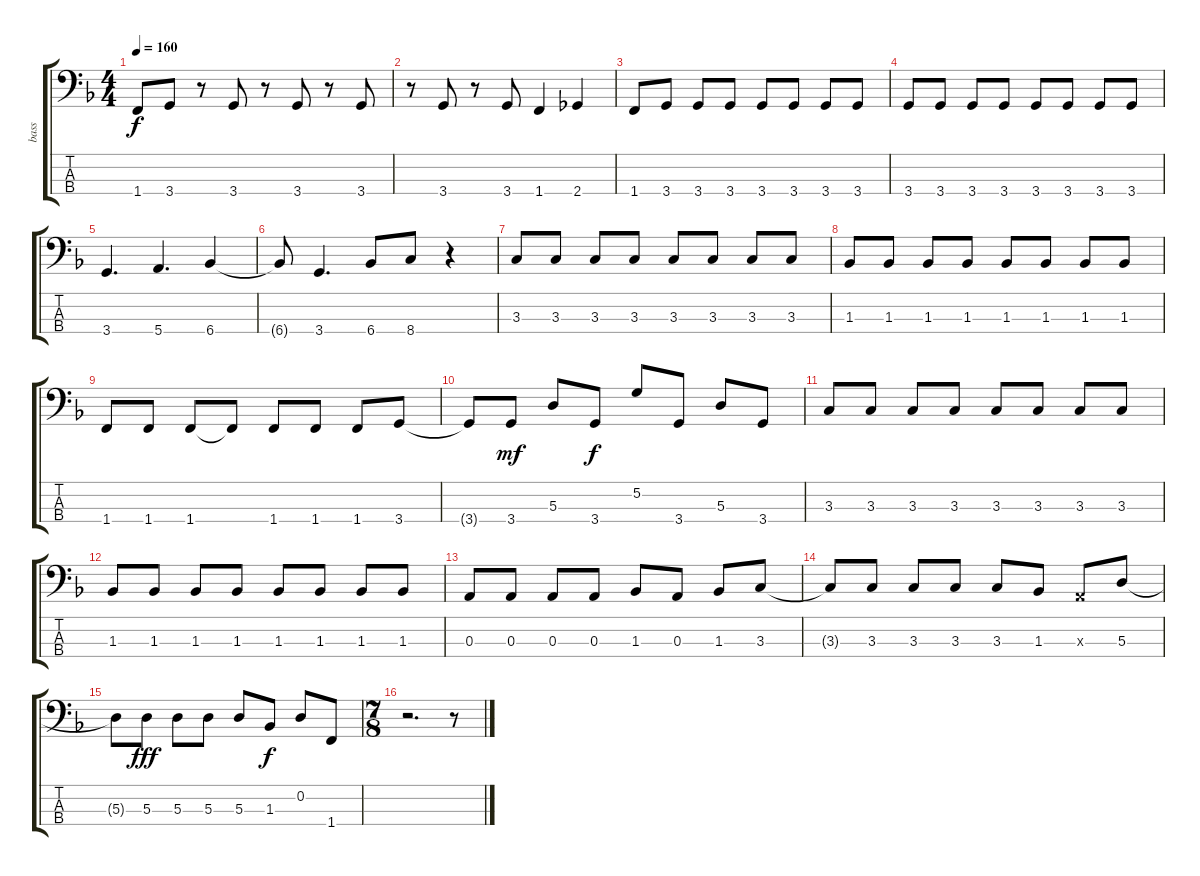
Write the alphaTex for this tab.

\track ("bass" "bass") {instrument electricbassfinger}
\staff {score tabs}
\tuning (G2 D2 A1 E1) {hide}
\ts (4 4)
\tempo 160
\clef f4
\ks f
1.4.8{dy f} 3.4.8 r.8 3.4.8 r.8 3.4.8 r.8 3.4.8 |
r.8 3.4.8 r.8 3.4.8 1.4.4 2.4.4 |
1.4.8 3.4.8 3.4.8 3.4.8 3.4.8 3.4.8 3.4.8 3.4.8 |
3.4.8 3.4.8 3.4.8 3.4.8 3.4.8 3.4.8 3.4.8 3.4.8 |
3.4.4{d} 5.4.4{d} 6.4.4 |
6.4{t}.8 3.4.4{d} 6.4.8 8.4.8 r.4 |
3.3.8 3.3.8 3.3.8 3.3.8 3.3.8 3.3.8 3.3.8 3.3.8 |
1.3.8 1.3.8 1.3.8 1.3.8 1.3.8 1.3.8 1.3.8 1.3.8 |
1.4.8 1.4.8 1.4.8 1.4{t}.8 1.4.8 1.4.8 1.4.8 3.4.8 |
3.4{t}.8 3.4.8{dy mf} 5.3.8 3.4.8{dy f} 5.2.8 3.4.8 5.3.8 3.4.8 |
3.3.8 3.3.8 3.3.8 3.3.8 3.3.8 3.3.8 3.3.8 3.3.8 |
1.3.8 1.3.8 1.3.8 1.3.8 1.3.8 1.3.8 1.3.8 1.3.8 |
0.3.8 0.3.8 0.3.8 0.3.8 1.3.8 0.3.8 1.3.8 3.3.8 |
3.3{t}.8 3.3.8 3.3.8 3.3.8 3.3.8 1.3.8 0.3{x}.8 5.3.8 |
5.3{t}.8 5.3.8{dy fff} 5.3.8 5.3.8 5.3.8 1.3.8{dy f} 0.2.8 1.4.8 |
\ts (7 8)
r.2{d} r.8
